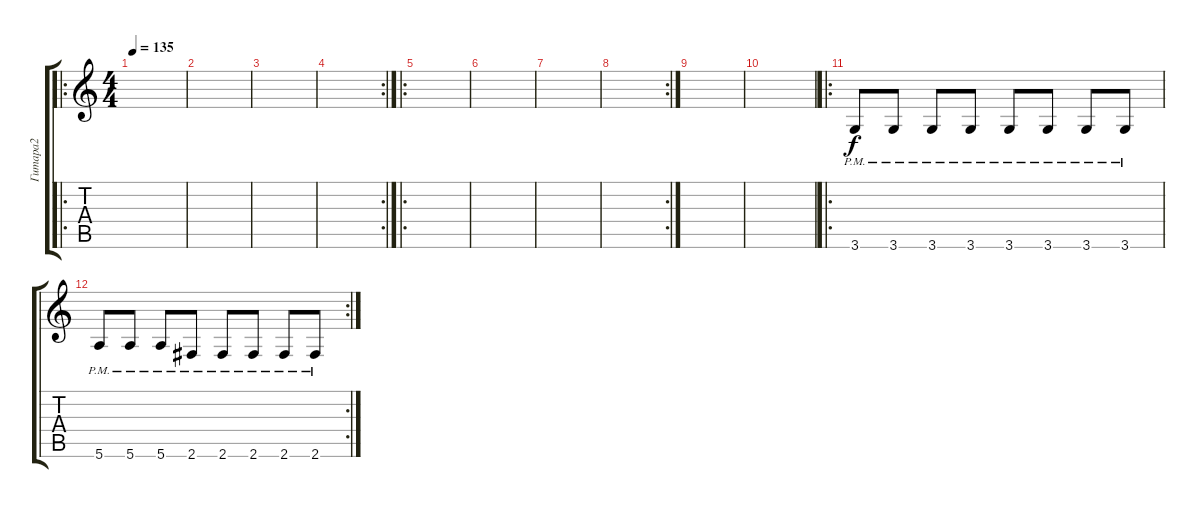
\track ("Гитара2" "Гитара2") {instrument distortionguitar}
\staff {score tabs}
\tuning (E4 B3 G3 D3 A2 E2) {hide}
\ro
\ts (4 4)
\tempo 135
\clef g2
\ks c
|
|
|
\rc 2
|
\ro
|
|
|
\rc 2
|
|
|
\ro
3.6{pm}.8 3.6{pm}.8 3.6{pm}.8 3.6{pm}.8 3.6{pm}.8 3.6{pm}.8 3.6{pm}.8 3.6{pm}.8 |
\rc 2
5.6{pm}.8 5.6{pm}.8 5.6{pm}.8 2.6{pm}.8 2.6{pm}.8 2.6{pm}.8 2.6{pm}.8 2.6{pm}.8
